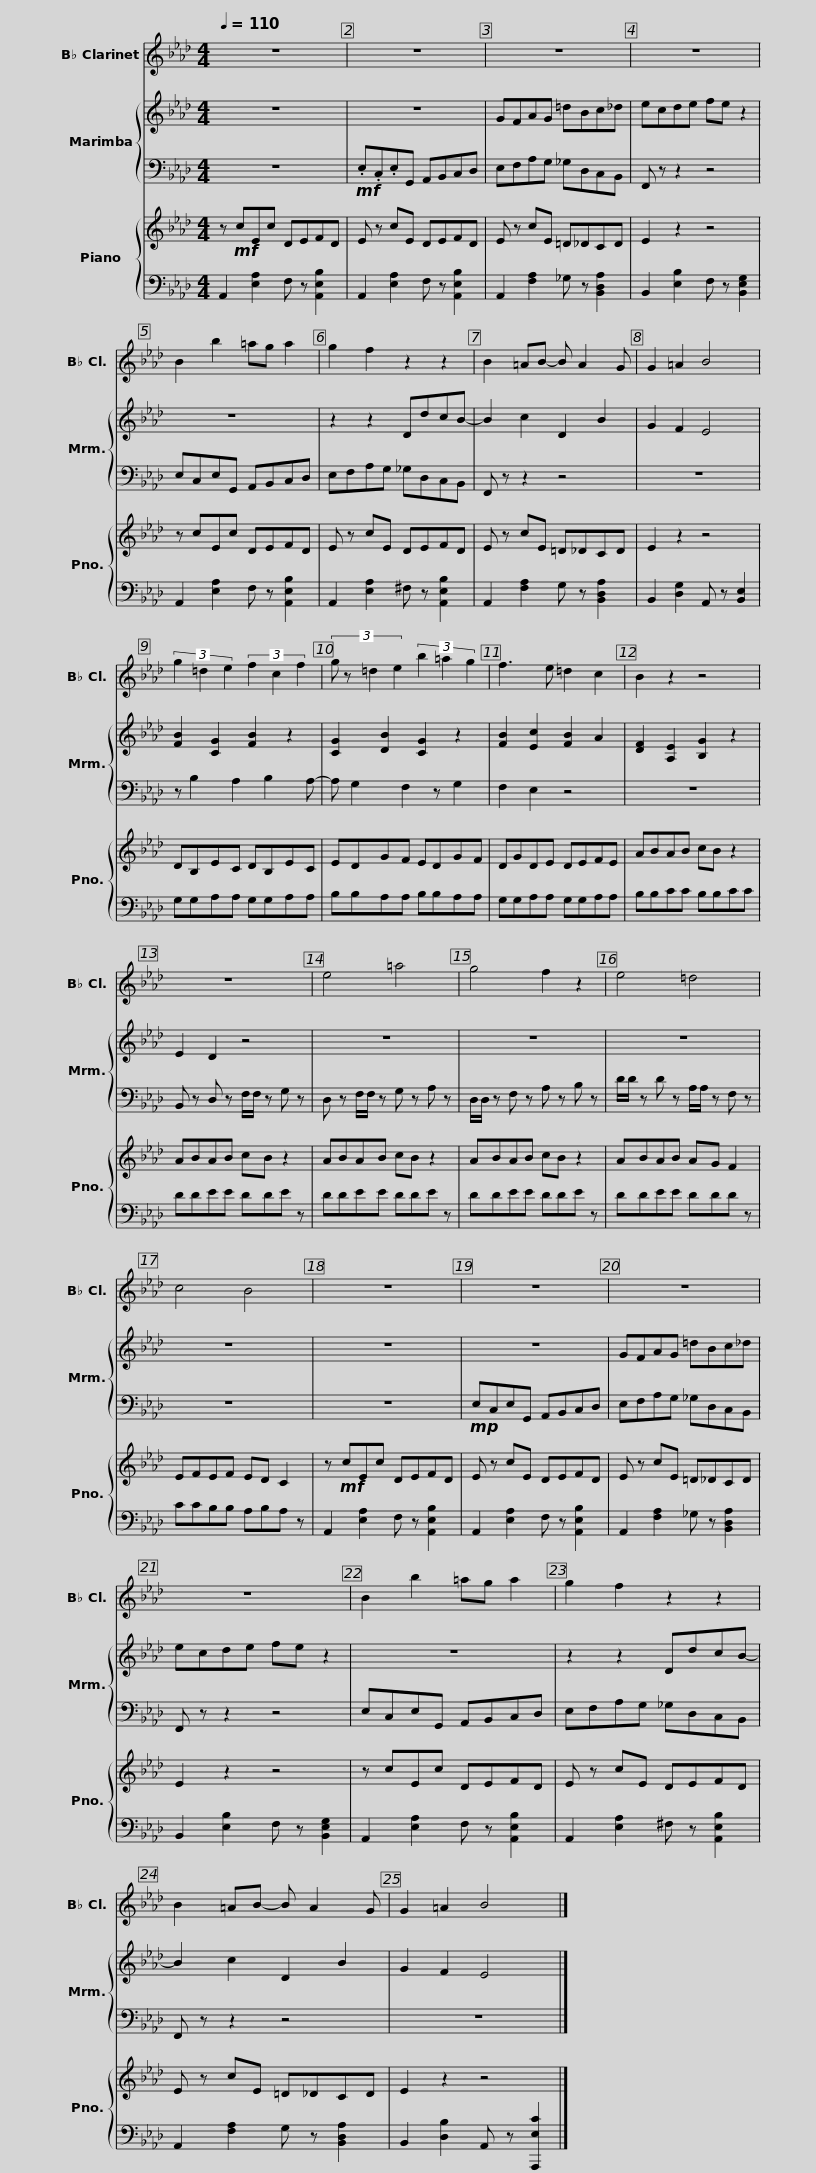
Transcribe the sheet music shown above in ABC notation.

X:1
%%score 1 { 2 | 3 } { 4 | 5 }
L:1/8
Q:1/4=110
M:4/4
I:linebreak $
K:Ab
V:1 treble transpose=-2
V:2 treble
V:3 bass
V:4 treble
V:5 bass
V:1
[K:Ab] z8 | z8 | z8 | z8 |$ B2 b2 =ag a2 | %5
 g2 f2 z2 z2 | B2 =AB- B A2 G | G2 =A2 B4 |$ (3g2 =d2 e2 (3f2 c2 f2 | (3:2:4g z =d2 e2 (3b2 =a2 g2 | %10
 f3 e =d2 c2 |$ B2 z2 z4 | z8 | e4 =a4 |$ g4 f2 z2 | %15
 e4 =d4 | c4 B4 | z8 |$ z8 | z8 | %20
 z8 | B2 b2 =ag a2 |$ g2 f2 z2 z2 | B2 =AB- B A2 G | G2 =A2 B4 |] %25
V:2
 z8 | z8 | GFAG =dBc_d | ecde fe z2 |$ z8 | %5
 z2 z2 DdcB- | B2 c2 D2 B2 | G2 F2 E4 |$ [FB]2 [CG]2 [FB]2 z2 | [CG]2 [DB]2 [CG]2 z2 | %10
 [FB]2 [Ec]2 [FB]2 A2 |$ [DF]2 [A,E]2 [B,G]2 z2 | E2 D2 z4 | z8 |$ z8 | %15
 z8 | z8 | z8 |$ z8 | GFAG =dBc_d | %20
 ecde fe z2 | z8 |$ z2 z2 DdcB- | B2 c2 D2 B2 | G2 F2 E4 |] %25
V:3
 z8 |!mf! .E,.C,.E,G,, A,,B,,C,D, | E,F,A,G, _G,D,C,B,, | F,, z z2 z4 |$ E,C,E,G,, A,,B,,C,D, | %5
 E,F,A,G, _G,D,C,B,, | F,, z z2 z4 | z8 |$ z B,2 A,2 B,2 A,- | A, G,2 F,2 z G,2 | %10
 F,2 E,2 z4 |$ z8 | B,, z D, z F,/F,/ z G, z | D, z F,/F,/ z G, z A, z |$ D,/D,/ z F, z A, z B, z | %15
 D/D/ z D z A,/A,/ z F, z | z8 | z8 |$!mp! E,C,E,G,, A,,B,,C,D, | E,F,A,G, _G,D,C,B,, | %20
 F,, z z2 z4 | E,C,E,G,, A,,B,,C,D, |$ E,F,A,G, _G,D,C,B,, | F,, z z2 z4 | z8 |] %25
V:4
 z!mf! cEc DEFD | E z cE DEFD | E z cE =D_DCD | E2 z2 z4 |$ z cEc DEFD | %5
 E z cE DEFD | E z cE =D_DCD | E2 z2 z4 |$ DB,EC DB,EC | EDGF EDGF | %10
 DGDE DEFE |$ ABAB cB z2 | ABAB cB z2 | ABAB cB z2 |$ ABAB cB z2 | %15
 ABAB AG F2 | EFEF ED C2 | z!mf! cEc DEFD |$ E z cE DEFD | E z cE =D_DCD | %20
 E2 z2 z4 | z cEc DEFD |$ E z cE DEFD | E z cE =D_DCD | E2 z2 z4 |] %25
V:5
 A,,2 [E,A,]2 F, z [A,,E,B,]2 | A,,2 [E,A,]2 F, z [A,,E,B,]2 | A,,2 [F,A,]2 _G, z [B,,D,A,]2 | B,,2 [E,B,]2 F, z [B,,E,G,]2 |$ A,,2 [E,A,]2 F, z [A,,E,B,]2 | %5
 A,,2 [E,A,]2 ^F, z [A,,E,B,]2 | A,,2 [F,A,]2 G, z [B,,D,A,]2 | B,,2 [D,G,]2 A,, z [B,,E,]2 |$ G,G,A,A, G,G,A,A, | B,B,A,A, B,B,A,A, | %10
 G,G,A,A, G,G,A,A, |$ B,B,CC B,B,CC | DDEE DDE z | DDEE DDE z |$ DDEE DDE z | %15
 DDEE DDD z | CCB,B, A,B,A, z | A,,2 [E,A,]2 F, z [A,,E,B,]2 |$ A,,2 [E,A,]2 F, z [A,,E,B,]2 | A,,2 [F,A,]2 _G, z [B,,D,A,]2 | %20
 B,,2 [E,B,]2 F, z [B,,E,G,]2 | A,,2 [E,A,]2 F, z [A,,E,B,]2 |$ A,,2 [E,A,]2 ^F, z [A,,E,B,]2 | A,,2 [F,A,]2 G, z [B,,D,A,]2 | B,,2 [D,B,]2 A,, z [A,,,E,C]2 |] %25
